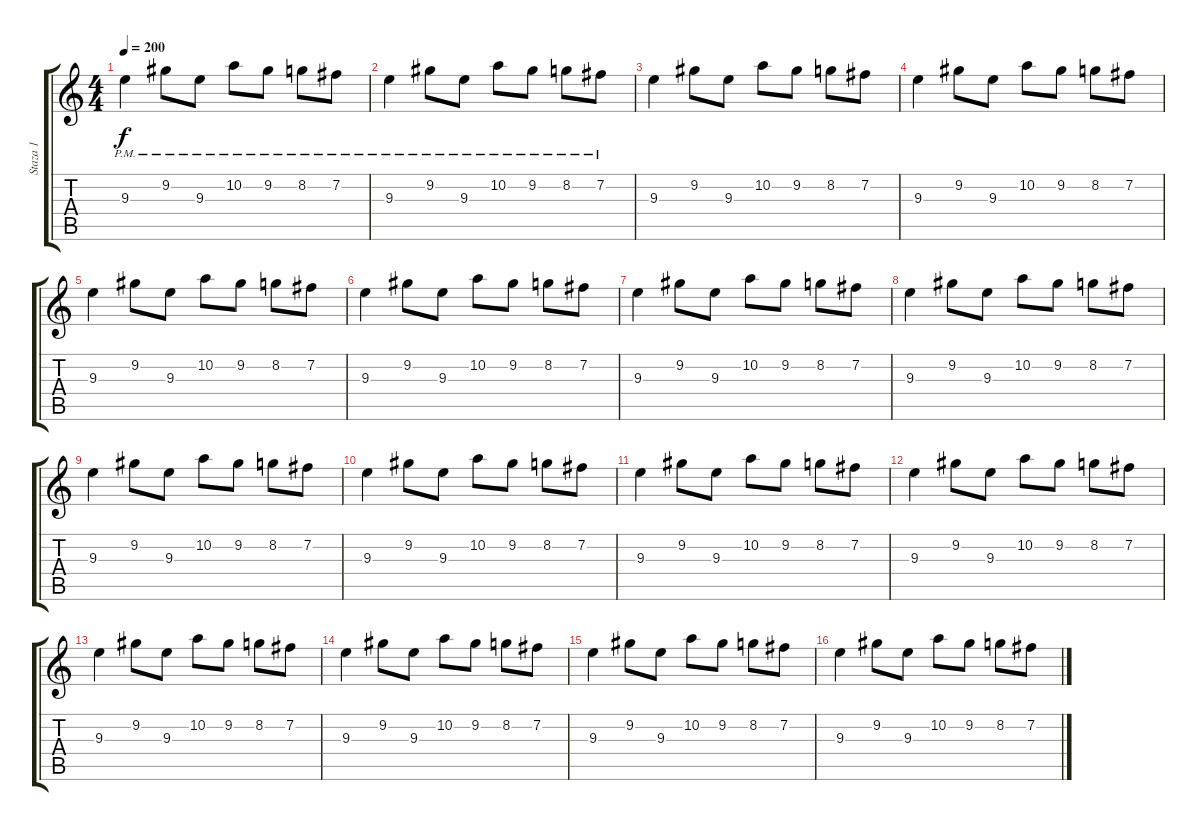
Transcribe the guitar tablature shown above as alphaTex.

\track ("Staza 1" "Staza 1") {instrument overdrivenguitar}
\staff {score tabs}
\tuning (E4 B3 G3 D3 A2 E2) {hide}
\ts (4 4)
\tempo 200
\clef g2
\ks c
9.3{pm}.4{dy f} 9.2{pm}.8 9.3{pm}.8 10.2{pm}.8 9.2{pm}.8 8.2{pm}.8 7.2{pm}.8 |
9.3{pm}.4 9.2{pm}.8 9.3{pm}.8 10.2{pm}.8 9.2{pm}.8 8.2{pm}.8 7.2{pm}.8 |
9.3.4 9.2.8 9.3.8 10.2.8 9.2.8 8.2.8 7.2.8 |
9.3.4 9.2.8 9.3.8 10.2.8 9.2.8 8.2.8 7.2.8 |
9.3.4 9.2.8 9.3.8 10.2.8 9.2.8 8.2.8 7.2.8 |
9.3.4 9.2.8 9.3.8 10.2.8 9.2.8 8.2.8 7.2.8 |
9.3.4 9.2.8 9.3.8 10.2.8 9.2.8 8.2.8 7.2.8 |
9.3.4 9.2.8 9.3.8 10.2.8 9.2.8 8.2.8 7.2.8 |
9.3.4 9.2.8 9.3.8 10.2.8 9.2.8 8.2.8 7.2.8 |
9.3.4 9.2.8 9.3.8 10.2.8 9.2.8 8.2.8 7.2.8 |
9.3.4 9.2.8 9.3.8 10.2.8 9.2.8 8.2.8 7.2.8 |
9.3.4 9.2.8 9.3.8 10.2.8 9.2.8 8.2.8 7.2.8 |
9.3.4 9.2.8 9.3.8 10.2.8 9.2.8 8.2.8 7.2.8 |
9.3.4 9.2.8 9.3.8 10.2.8 9.2.8 8.2.8 7.2.8 |
9.3.4 9.2.8 9.3.8 10.2.8 9.2.8 8.2.8 7.2.8 |
9.3.4 9.2.8 9.3.8 10.2.8 9.2.8 8.2.8 7.2.8
